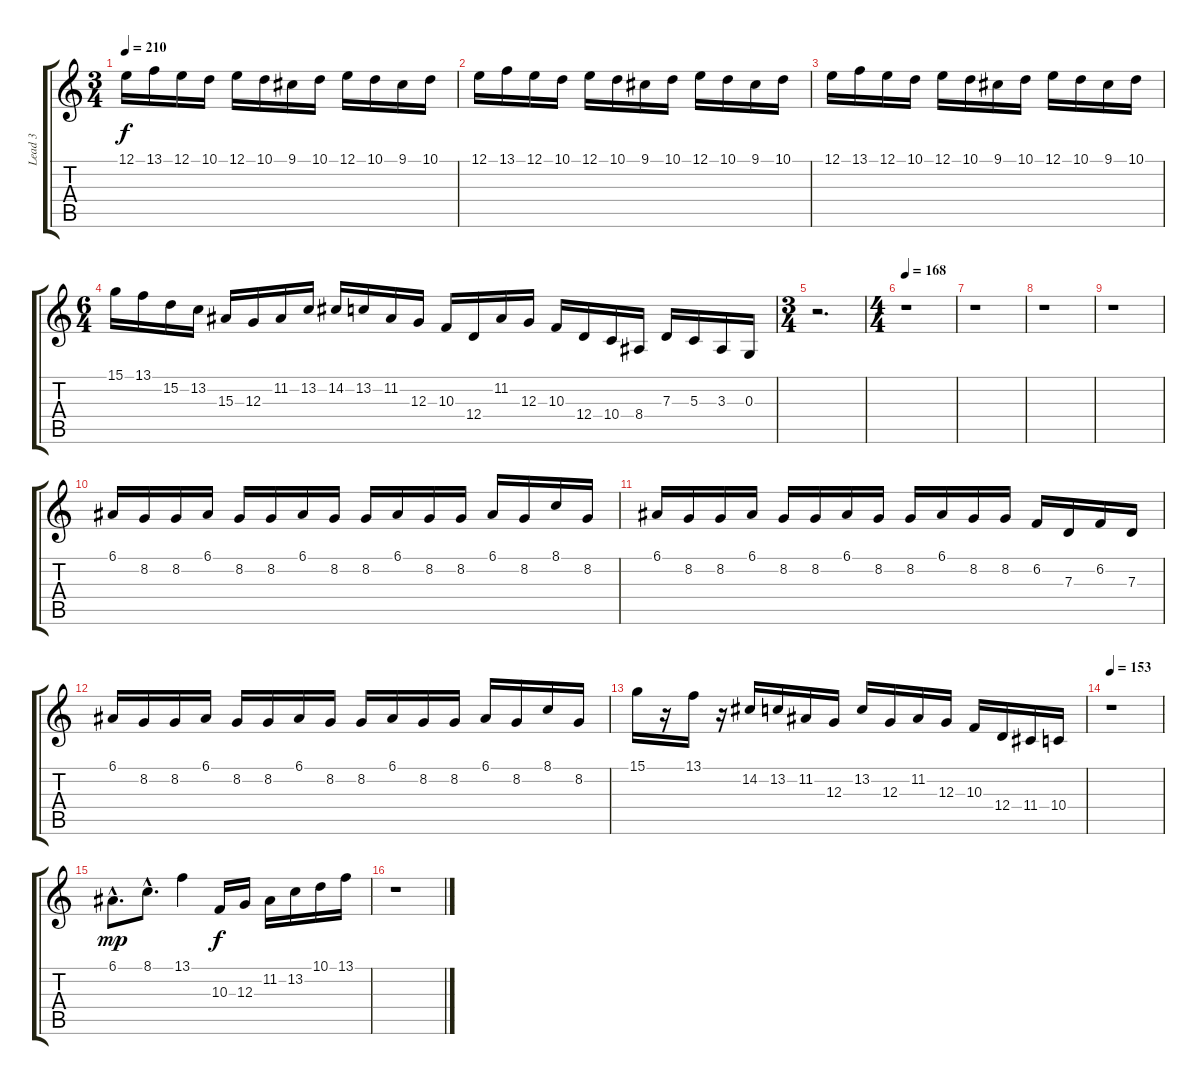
\track ("Lead 3" "Lead 3") {instrument lead8bassandlead}
\staff {score tabs}
\tuning (E4 B3 G3 D3 A2 E2) {hide}
\ts (3 4)
\tempo 210
\clef g2
\ks c
12.1.16{dy f instrument lead8bassandlead} 13.1.16 12.1.16 10.1.16 12.1.16 10.1.16 9.1.16 10.1.16 12.1.16 10.1.16 9.1.16 10.1.16 |
12.1.16 13.1.16 12.1.16 10.1.16 12.1.16 10.1.16 9.1.16 10.1.16 12.1.16 10.1.16 9.1.16 10.1.16 |
12.1.16 13.1.16 12.1.16 10.1.16 12.1.16 10.1.16 9.1.16 10.1.16 12.1.16 10.1.16 9.1.16 10.1.16 |
\ts (6 4)
15.1.16 13.1.16 15.2.16 13.2.16 15.3.16 12.3.16 11.2.16 13.2.16 14.2.16 13.2.16 11.2.16 12.3.16 10.3.16 12.4.16 11.2.16 12.3.16 10.3.16 12.4.16 10.4.16 8.4.16 7.3.16 5.3.16 3.3.16 0.3.16 |
\ts (3 4)
r.2{d} |
\ts (4 4)
\tempo 168
r.1 |
r.1 |
r.1 |
r.1 |
6.1.16{balance 16} 8.2.16 8.2.16 6.1.16 8.2.16 8.2.16 6.1.16 8.2.16 8.2.16 6.1.16 8.2.16 8.2.16 6.1.16 8.2.16 8.1.16 8.2.16 |
6.1.16 8.2.16 8.2.16 6.1.16 8.2.16 8.2.16 6.1.16 8.2.16 8.2.16 6.1.16 8.2.16 8.2.16 6.2.16 7.3.16 6.2.16 7.3.16 |
6.1.16 8.2.16 8.2.16 6.1.16 8.2.16 8.2.16 6.1.16 8.2.16 8.2.16 6.1.16 8.2.16 8.2.16 6.1.16 8.2.16 8.1.16 8.2.16 |
15.1.16 r.16 13.1.16 r.16 14.2.16 13.2.16 11.2.16 12.3.16 13.2.16 12.3.16 11.2.16 12.3.16 10.3.16 12.4.16 11.4.16 10.4.16 |
\tempo 153
r.1 |
6.1{hac}.8{d dy mp} 8.1{hac}.8{d} 13.1.4 10.3.16{dy f} 12.3.16 11.2.16 13.2.16 10.1.16 13.1.16 |
r.1
